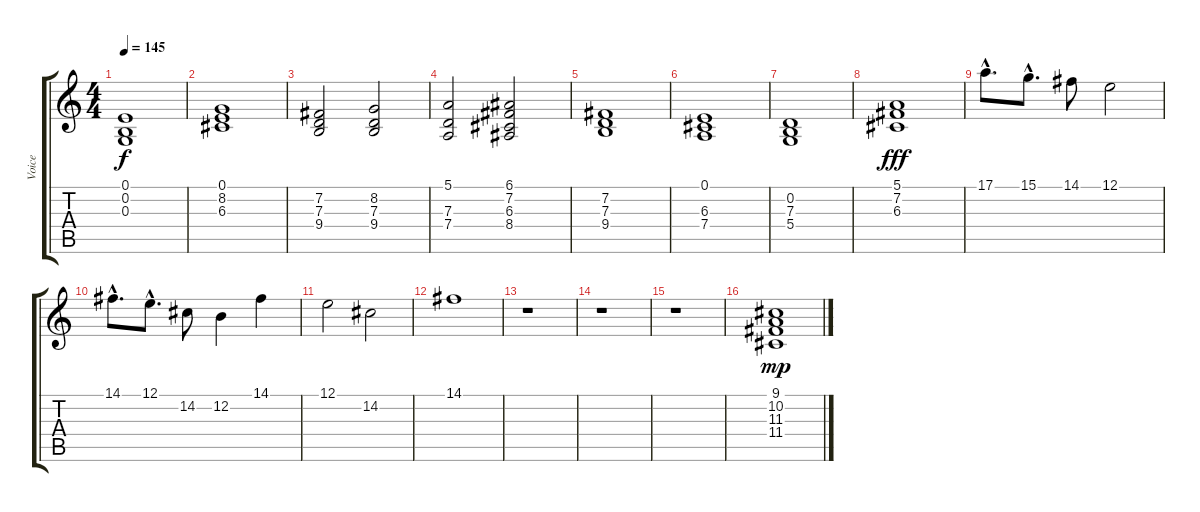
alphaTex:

\track ("Voice" "Voice") {instrument synthvoice}
\staff {score tabs}
\tuning (E4 B3 G3 D3 A2 E2) {hide}
\ts (4 4)
\tempo 145
\clef g2
\ks c
(0.1 0.2 0.3).1{dy f} |
(0.1 8.2 6.3).1 |
(7.2 7.3 9.4).2 (8.2 7.3 9.4).2 |
(5.1 7.3 7.4).2 (6.1 7.2 6.3 8.4).2 |
(7.2 7.3 9.4).1 |
(0.1 6.3 7.4).1 |
(0.2 7.3 5.4).1 |
(5.1 7.2 6.3).1{dy fff} |
17.1{hac}.8{d} 15.1{hac}.8{d} 14.1.8 12.1.2 |
14.1{hac}.8{d} 12.1{hac}.8{d} 14.2.8 12.2.4 14.1.4 |
12.1.2 14.2.2 |
14.1.1 |
r.1 |
r.1 |
r.1 |
(9.1 10.2 11.3 11.4).1{dy mp}
